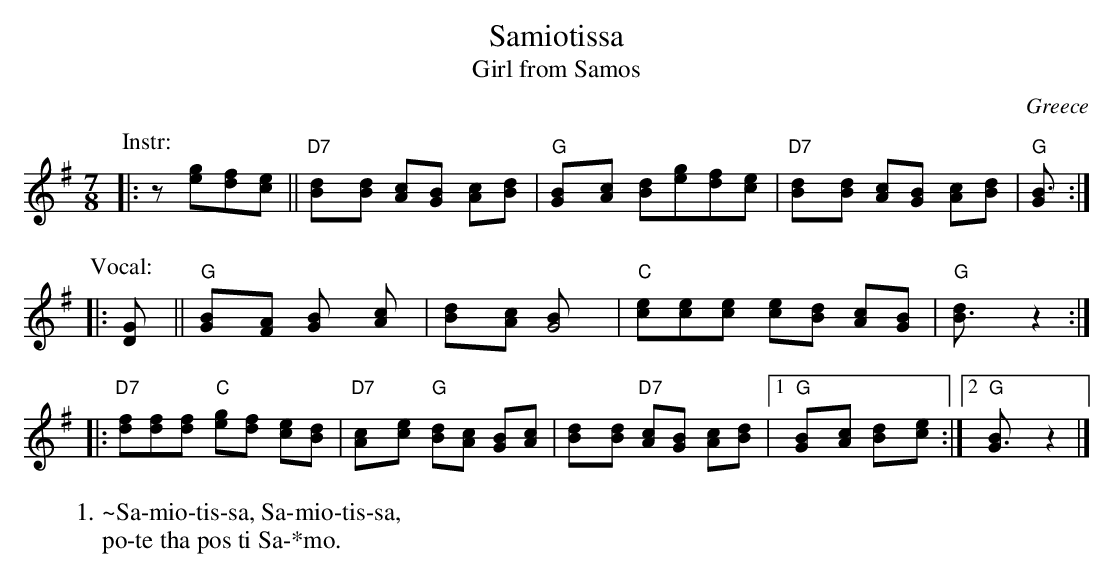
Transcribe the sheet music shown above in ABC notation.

X:1
T:Samiotissa
T:Girl from Samos
O:Greece
M:7/8
L:1/8
K:G
P:Instr:
|: z[ge][fd][ec] || "D7"[d2B][dB] [cA][BG] [cA][dB] | "G"[B2G][cA] [dB][ge][fd][ec] \
| "D7"[d2B][dB] [cA][BG] [cA][dB] | "G"[B3G] :|
P:Vocal:
|: [D2G] || "G"[G2B][FA] [G2B] [A2c] | [B2d][Ac] [G4B] \
W:1.~Sa-mio-tis-sa, Sa-mio-tis-sa,
| "C"[ce][ce][ce] [ce][Bd] [Ac][GB] | "G"[B3d] z2 :|
W:po-te tha pos ti Sa-*mo.
|: "D7"[df][df][df] "C"[eg][df] [ce][Bd] \
| "D7"[A2c][ce] "G"[Bd][Ac] [GB][Ac] \
| [B2d][Bd] "D7"[Ac][GB] [Ac][Bd] \
|1 "G"[G2B][Ac] [B2d][c2e] :|2 "G"[G3B] z2 |]
